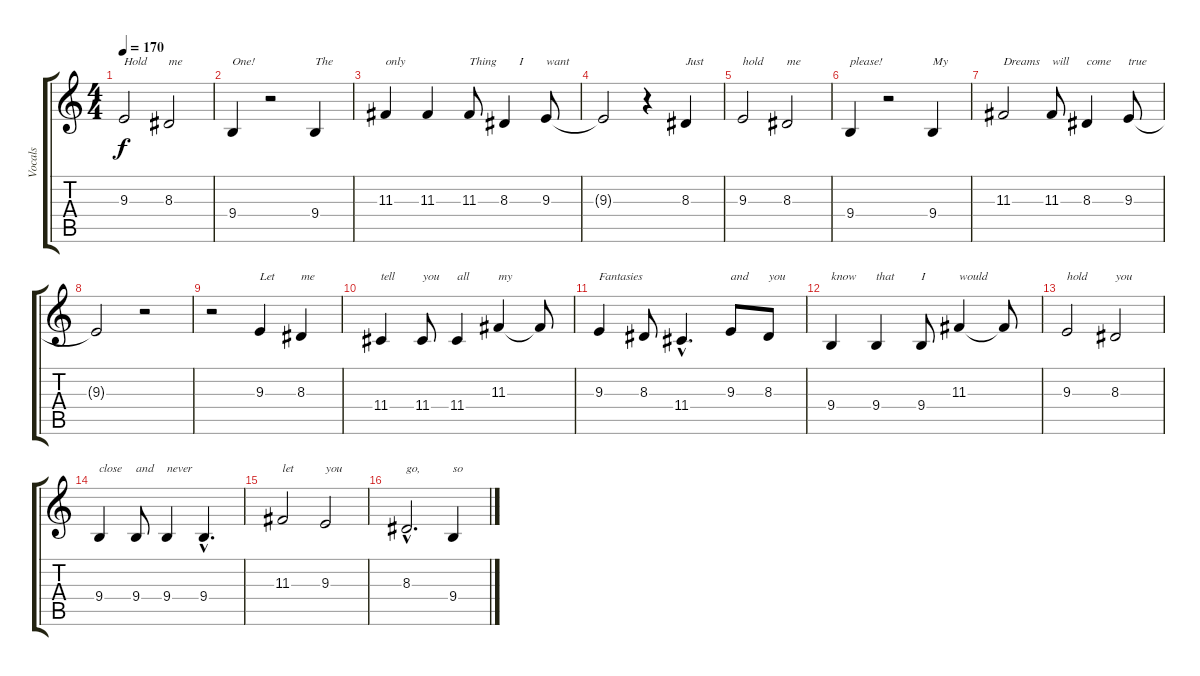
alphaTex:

\track ("Vocals" "Vocals") {instrument lead6voice}
\staff {score tabs}
\tuning (E4 B3 G3 D3 A2 E2) {hide}
\ts (4 4)
\tempo 170
\clef g2
\ks c
9.3.2{txt "Hold" dy f} 8.3.2{txt "me"} |
9.4.4{txt "One!"} r.2 9.4.4{txt "The"} |
11.3.4{txt "only"} 11.3.4 11.3.8{txt "Thing"} 8.3.4{txt "     I"} 9.3.8{txt "want"} |
9.3{t}.2 r.4 8.3.4{txt "Just"} |
9.3.2{txt "hold"} 8.3.2{txt "me"} |
9.4.4{txt "please!"} r.2 9.4.4{txt "My"} |
11.3.2{txt "Dreams"} 11.3.8{txt "will"} 8.3.4{txt "come"} 9.3.8{txt "true"} |
9.3{t}.2 r.2 |
r.2 9.3.4{txt "Let"} 8.3.4{txt "me"} |
11.4.4{txt "tell"} 11.4.8{txt "you"} 11.4.4{txt "all"} 11.3.4{txt "my"} 11.3{t}.8 |
9.3.4{txt "Fantasies"} 8.3.8 11.4{hac}.4{d} 9.3.8{txt "and"} 8.3.8{txt "you"} |
9.4.4{txt "know"} 9.4.4{txt "that"} 9.4.8{txt "I"} 11.3.4{txt "would"} 11.3{t}.8 |
9.3.2{txt "hold"} 8.3.2{txt "you"} |
9.4.4{txt "close"} 9.4.8{txt "and"} 9.4.4{txt "never"} 9.4{hac}.4{d} |
11.3.2{txt "let"} 9.3.2{txt "you"} |
8.3{hac}.2{d txt "go,"} 9.4.4{txt "so"}
